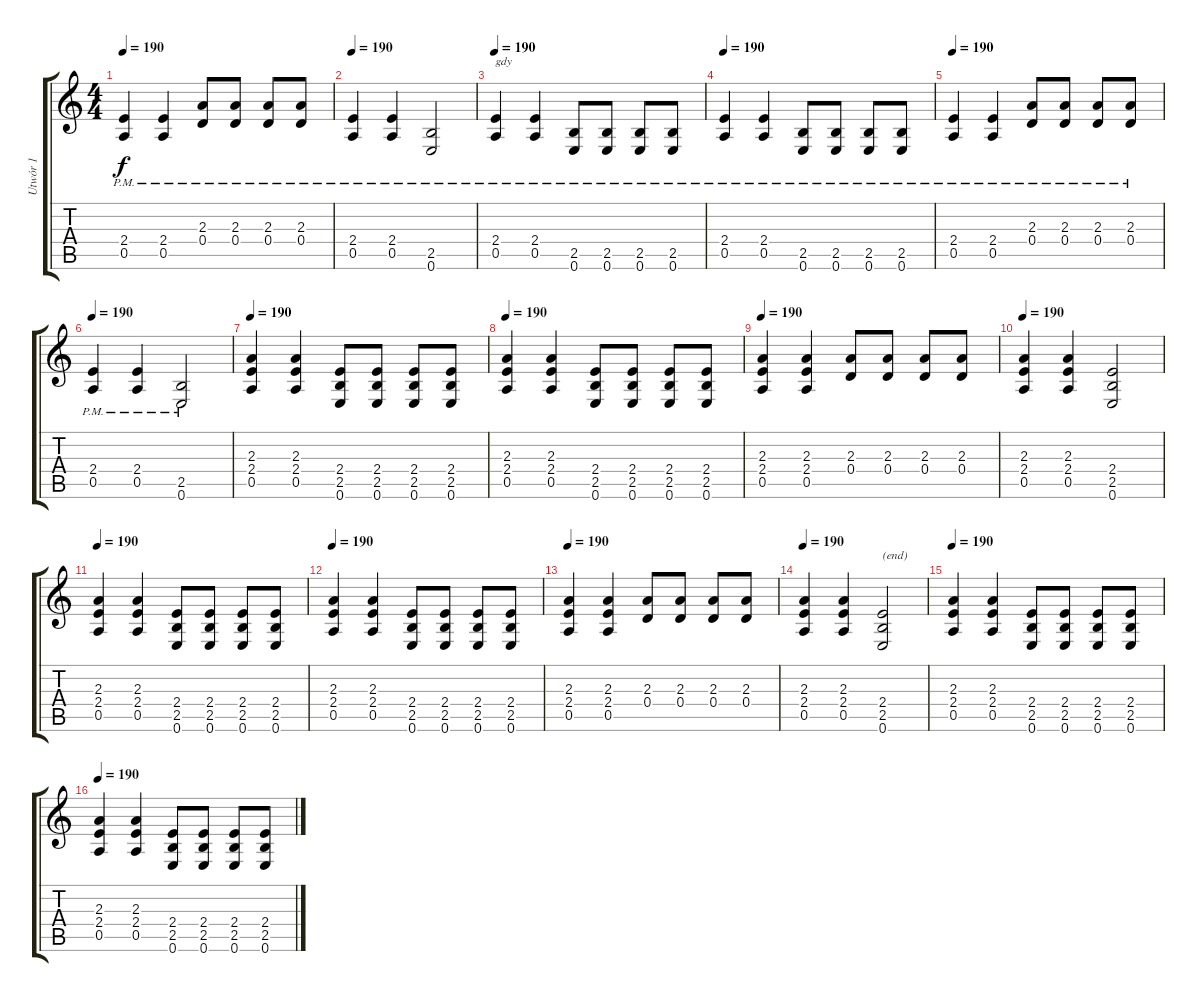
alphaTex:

\track ("Utwór 1" "Utwór 1") {instrument distortionguitar}
\staff {score tabs}
\tuning (E4 B3 G3 D3 A2 E2) {hide}
\ts (4 4)
\tempo 190
\clef g2
\ks c
(2.4 0.5{pm}).4{dy f} (2.4 0.5{pm}).4 (2.3 0.4{pm}).8 (2.3 0.4{pm}).8 (2.3 0.4{pm}).8 (2.3 0.4{pm}).8 |
\tempo 190
(2.4 0.5{pm}).4 (2.4 0.5{pm}).4 (2.5 0.6{pm}).2 |
\tempo 190
(2.4 0.5{pm}).4{txt "gdy"} (2.4 0.5{pm}).4 (2.5 0.6{pm}).8 (2.5 0.6{pm}).8 (2.5 0.6{pm}).8 (2.5 0.6{pm}).8 |
\tempo 190
(2.4 0.5{pm}).4 (2.4 0.5{pm}).4 (2.5 0.6{pm}).8 (2.5 0.6{pm}).8 (2.5 0.6{pm}).8 (2.5 0.6{pm}).8 |
\tempo 190
(2.4 0.5{pm}).4 (2.4 0.5{pm}).4 (2.3 0.4{pm}).8 (2.3 0.4{pm}).8 (2.3 0.4{pm}).8 (2.3 0.4{pm}).8 |
\tempo 190
(2.4 0.5{pm}).4 (2.4 0.5{pm}).4 (2.5 0.6{pm}).2 |
\tempo 190
(2.3 2.4 0.5).4 (2.3 2.4 0.5).4 (2.4 2.5 0.6).8 (2.4 2.5 0.6).8 (2.4 2.5 0.6).8 (2.4 2.5 0.6).8 |
\tempo 190
(2.3 2.4 0.5).4 (2.3 2.4 0.5).4 (2.4 2.5 0.6).8 (2.4 2.5 0.6).8 (2.4 2.5 0.6).8 (2.4 2.5 0.6).8 |
\tempo 190
(2.3 2.4 0.5).4 (2.3 2.4 0.5).4 (2.3 0.4).8 (2.3 0.4).8 (2.3 0.4).8 (2.3 0.4).8 |
\tempo 190
(2.3 2.4 0.5).4 (2.3 2.4 0.5).4 (2.4 2.5 0.6).2 |
\tempo 190
(2.3 2.4 0.5).4 (2.3 2.4 0.5).4 (2.4 2.5 0.6).8 (2.4 2.5 0.6).8 (2.4 2.5 0.6).8 (2.4 2.5 0.6).8 |
\tempo 190
(2.3 2.4 0.5).4 (2.3 2.4 0.5).4 (2.4 2.5 0.6).8 (2.4 2.5 0.6).8 (2.4 2.5 0.6).8 (2.4 2.5 0.6).8 |
\tempo 190
(2.3 2.4 0.5).4 (2.3 2.4 0.5).4 (2.3 0.4).8 (2.3 0.4).8 (2.3 0.4).8 (2.3 0.4).8 |
\tempo 190
(2.3 2.4 0.5).4 (2.3 2.4 0.5).4 (2.4 2.5 0.6).2{txt "(end)"} |
\tempo 190
(2.3 2.4 0.5).4 (2.3 2.4 0.5).4 (2.4 2.5 0.6).8 (2.4 2.5 0.6).8 (2.4 2.5 0.6).8 (2.4 2.5 0.6).8 |
\tempo 190
(2.3 2.4 0.5).4 (2.3 2.4 0.5).4 (2.4 2.5 0.6).8 (2.4 2.5 0.6).8 (2.4 2.5 0.6).8 (2.4 2.5 0.6).8
